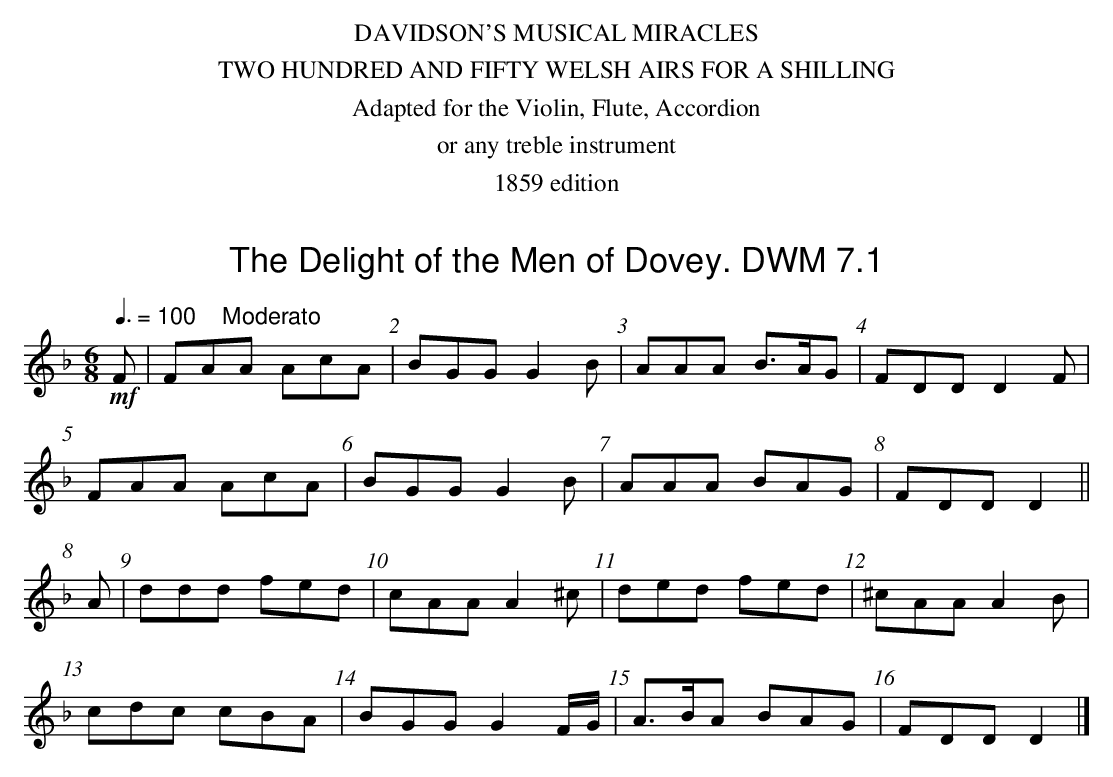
X:1
T:Delight of the Men of Dovey. DWM 7.1, The
M:6/8
L:1/8
Q:3/8=100 "    Moderato"
K:Dm
!mf!F|FAA AcA|BGG G2B|AAA B>AG|FDD D2F|
FAA AcA|BGG G2B|AAA BAG|FDD D2||
A|ddd fed|cAA A2^c|ded fed|^cAA A2B|
cdc cBA|BGG G2 F/G/|A>BA BAG|FDD D2|]
